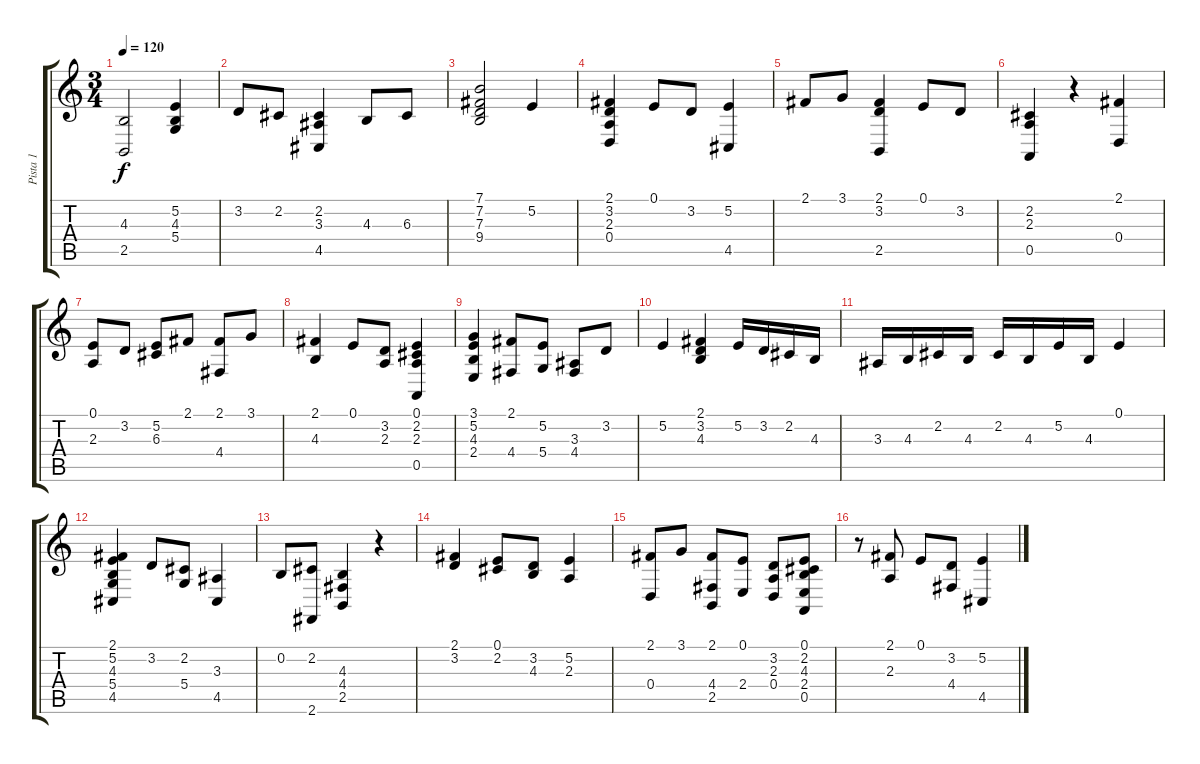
\track ("Pista 1" "Pista 1") {instrument acousticgrandpiano}
\staff {score tabs}
\tuning (E4 B3 G3 D3 A2 E2) {hide}
\ts (3 4)
\tempo 120
\clef g2
\ks c
(4.3 2.5).2{dy f} (5.2 4.3 5.4).4 |
3.2.8 2.2.8 (2.2 3.3 4.5).4 4.3.8 6.3.8 |
(7.1 7.2 7.3 9.4).2 5.2.4 |
(2.1 3.2 2.3 0.4).4 0.1.8 3.2.8 (5.2 4.5).4 |
2.1.8 3.1.8 (2.1 3.2 2.5).4 0.1.8 3.2.8 |
(2.2 2.3 0.5).4 r.4 (2.1 0.4).4 |
(0.1 2.3).8 3.2.8 (5.2 6.3).8 2.1.8 (2.1 4.4).8 3.1.8 |
(2.1 4.3).4 0.1.8 (3.2 2.3).8 (0.1 2.2 2.3 0.5).4 |
(3.1 5.2 4.3 2.4).4 (2.1 4.4).8 (5.2 5.4).8 (3.3 4.4).8 3.2.8 |
5.2.4 (2.1 3.2 4.3).4 5.2.16 3.2.16 2.2.16 4.3.16 |
3.3.16 4.3.16 2.2.16 4.3.16 2.2.16 4.3.16 5.2.16 4.3.16 0.1.4 |
(2.1 5.2 4.3 5.4 4.5).4 3.2.8 (2.2 5.4).8 (3.3 4.5).4 |
0.2.8 (2.2 2.6).8 (4.3 4.4 2.5).4 r.4 |
(2.1 3.2).4 (0.1 2.2).8 (3.2 4.3).8 (5.2 2.3).4 |
(2.1 0.4).8 3.1.8 (2.1 4.4 2.5).8 (0.1 2.4).8 (3.2 2.3 0.4).8 (0.1 2.2 4.3 2.4 0.5).8 |
r.8 (2.1 2.3).8 0.1.8 (3.2 4.4).8 (5.2 4.5).4
